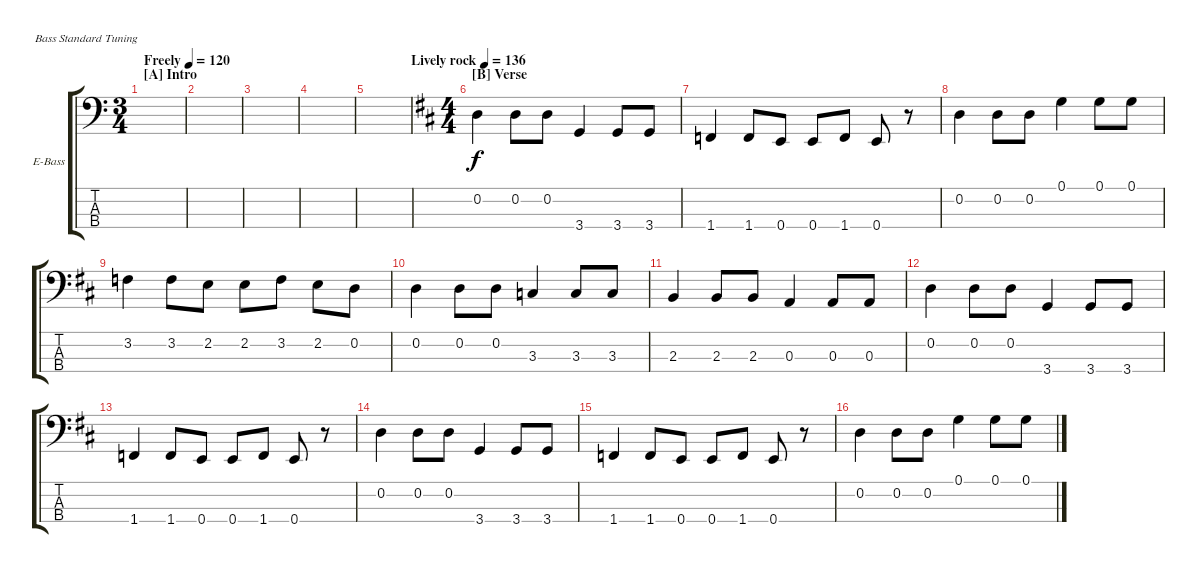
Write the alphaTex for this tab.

\defaultSystemsLayout 4
\bracketExtendMode groupsimilarinstruments
\firstSystemTrackNameOrientation horizontal
\otherSystemsTrackNameOrientation horizontal
\track ("Bass" "E-Bass") {instrument electricbassfinger}
\staff {score tabs}
\tuning (G2 D2 A1 E1)
\ts (3 4)
\section ("A" "Intro")
\tempo (120 "Freely")
\clef f4
\scale
1.06936
\ks c
|
\scale
0.930643 |
\scale
1.03909 |
\scale
0.960908 |
\tempo (136 "Lively rock" 0.99375)
\scale
1.03909 |
\ts (4 4)
\section ("B" "Verse")
\scale
0.960908
\ks d
0.2.4 0.2.8 0.2.8 3.4.4 3.4.8 3.4.8 |
\scale
1.06305 1.4.4 1.4.8 0.4.8 0.4.8 1.4.8 0.4.8 r.8 |
\scale
0.936948 0.2.4 0.2.8 0.2.8 0.1.4 0.1.8 0.1.8 |
\scale
1.06305 3.2.4 3.2.8 2.2.8 2.2.8 3.2.8 2.2.8 0.2.8 |
\scale
0.936948 0.2.4 0.2.8 0.2.8 3.3.4 3.3.8 3.3.8 |
\scale
1.06305 2.3.4 2.3.8 2.3.8 0.3.4 0.3.8 0.3.8 |
\scale
0.936948 0.2.4 0.2.8 0.2.8 3.4.4 3.4.8 3.4.8 |
\scale
1.06305 1.4.4 1.4.8 0.4.8 0.4.8 1.4.8 0.4.8 r.8 |
\scale
0.936948 0.2.4 0.2.8 0.2.8 3.4.4 3.4.8 3.4.8 |
\scale
1.06305 1.4.4 1.4.8 0.4.8 0.4.8 1.4.8 0.4.8 r.8 |
\scale
0.936948 0.2.4 0.2.8 0.2.8 0.1.4 0.1.8 0.1.8
